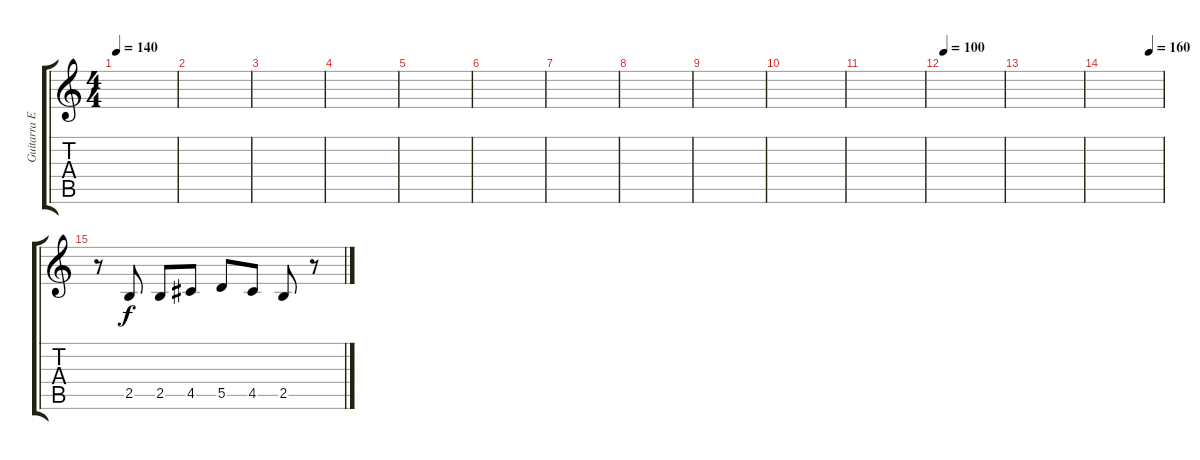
\track ("Guitarra Extra" "Guitarra E") {instrument electricguitarclean}
\staff {score tabs}
\tuning (E4 B3 G3 D3 A2 E2) {hide}
\ts (4 4)
\tempo 140
\clef g2
\ks c
|
|
|
|
|
|
|
|
|
|
|
\tempo 100
|
|
\tempo (160 0.78125)
|
r.8 2.5.8 2.5.8 4.5.8 5.5.8 4.5.8 2.5.8 r.8
